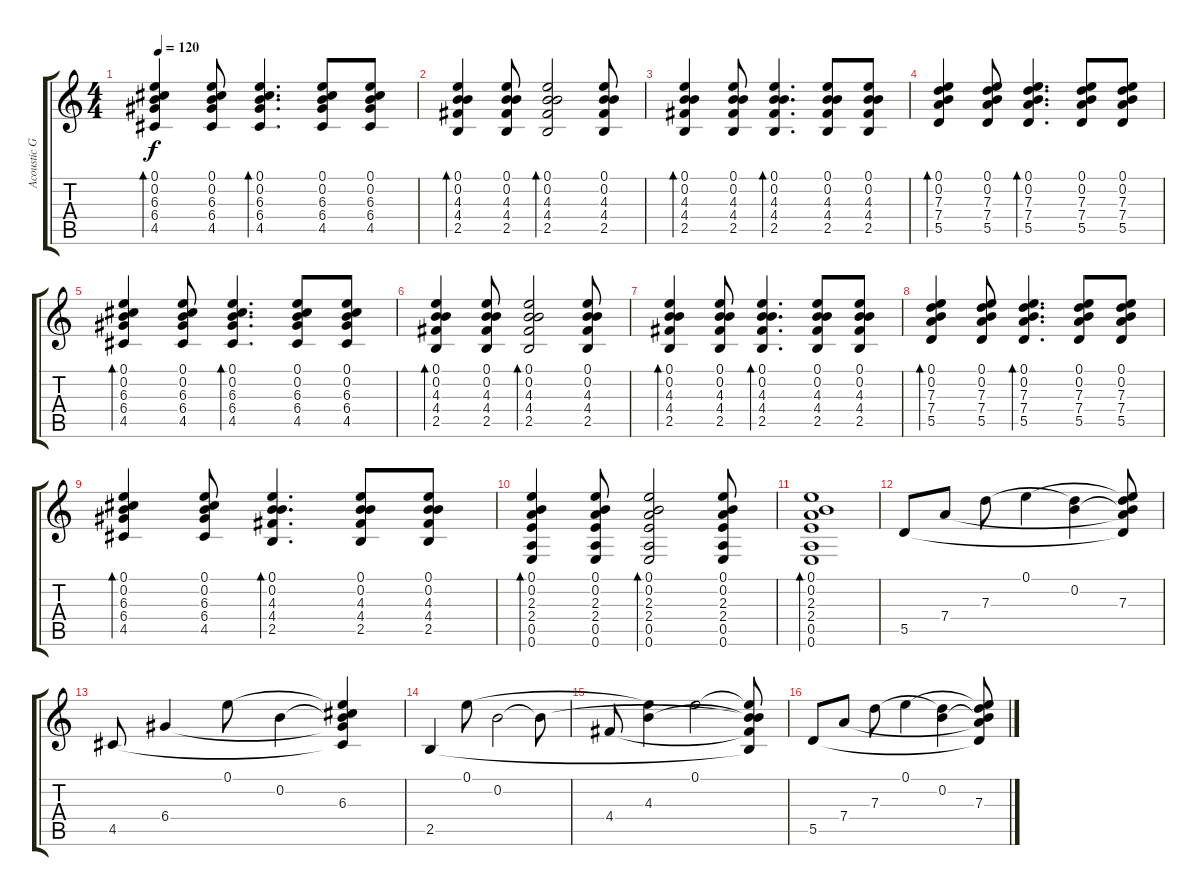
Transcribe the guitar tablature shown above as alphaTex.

\track ("Acoustic Guitar" "Acoustic G") {instrument acousticguitarsteel}
\staff {score tabs}
\tuning (E4 B3 G3 D3 A2 E2) {hide}
\ts (4 4)
\tempo 120
\clef g2
\ks c
(0.1 0.2 6.3 6.4 4.5).4{bd 120 dy f} (0.1 0.2 6.3 6.4 4.5).8 (0.1 0.2 6.3 6.4 4.5).4{d bd 120} (0.1 0.2 6.3 6.4 4.5).8 (0.1 0.2 6.3 6.4 4.5).8 |
(0.1 0.2 4.3 4.4 2.5).4{bd 120} (0.1 0.2 4.3 4.4 2.5).8 (0.1 0.2 4.3 4.4 2.5).2{bd 120} (0.1 0.2 4.3 4.4 2.5).8 |
(0.1 0.2 4.3 4.4 2.5).4{bd 120} (0.1 0.2 4.3 4.4 2.5).8 (0.1 0.2 4.3 4.4 2.5).4{d bd 120} (0.1 0.2 4.3 4.4 2.5).8 (0.1 0.2 4.3 4.4 2.5).8 |
(0.1 0.2 7.3 7.4 5.5).4{bd 120} (0.1 0.2 7.3 7.4 5.5).8 (0.1 0.2 7.3 7.4 5.5).4{d bd 120} (0.1 0.2 7.3 7.4 5.5).8 (0.1 0.2 7.3 7.4 5.5).8 |
(0.1 0.2 6.3 6.4 4.5).4{bd 120} (0.1 0.2 6.3 6.4 4.5).8 (0.1 0.2 6.3 6.4 4.5).4{d bd 120} (0.1 0.2 6.3 6.4 4.5).8 (0.1 0.2 6.3 6.4 4.5).8 |
(0.1 0.2 4.3 4.4 2.5).4{bd 120} (0.1 0.2 4.3 4.4 2.5).8 (0.1 0.2 4.3 4.4 2.5).2{bd 120} (0.1 0.2 4.3 4.4 2.5).8 |
(0.1 0.2 4.3 4.4 2.5).4{bd 120} (0.1 0.2 4.3 4.4 2.5).8 (0.1 0.2 4.3 4.4 2.5).4{d bd 120} (0.1 0.2 4.3 4.4 2.5).8 (0.1 0.2 4.3 4.4 2.5).8 |
(0.1 0.2 7.3 7.4 5.5).4{bd 120} (0.1 0.2 7.3 7.4 5.5).8 (0.1 0.2 7.3 7.4 5.5).4{d bd 120} (0.1 0.2 7.3 7.4 5.5).8 (0.1 0.2 7.3 7.4 5.5).8 |
(0.1 0.2 6.3 6.4 4.5).4{bd 120} (0.1 0.2 6.3 6.4 4.5).8 (0.1 0.2 4.3 4.4 2.5).4{d bd 120} (0.1 0.2 4.3 4.4 2.5).8 (0.1 0.2 4.3 4.4 2.5).8 |
(0.1 0.2 2.3 2.4 0.5 0.6).4{bd 120} (0.1 0.2 2.3 2.4 0.5 0.6).8 (0.1 0.2 2.3 2.4 0.5 0.6).2{bd 120} (0.1 0.2 2.3 2.4 0.5 0.6).8 |
(0.1 0.2 2.3 2.4 0.5 0.6).1{bd 120} |
5.5.8 7.4.8 7.3.8 0.1.4 (0.2 7.3{t}).4 (0.1{t} 0.2{t} 7.3 7.4{t} 5.5{t}).8 |
4.5.8 6.4.4 0.1.8 0.2.4 (0.1{t} 0.2{t} 6.3 6.4{t} 4.5{t}).4 |
2.5.4 0.1.8 0.2.2 0.2{t}.8 |
4.4.8 (0.1{t} 4.3).4 0.1.2 (0.1{t} 0.2{t} 4.3{t} 4.4{t} 2.5{t}).8 |
5.5.8 7.4.8 7.3.8 0.1.4 (0.2 7.3{t}).4 (0.1{t} 0.2{t} 7.3 7.4{t} 5.5{t}).8
